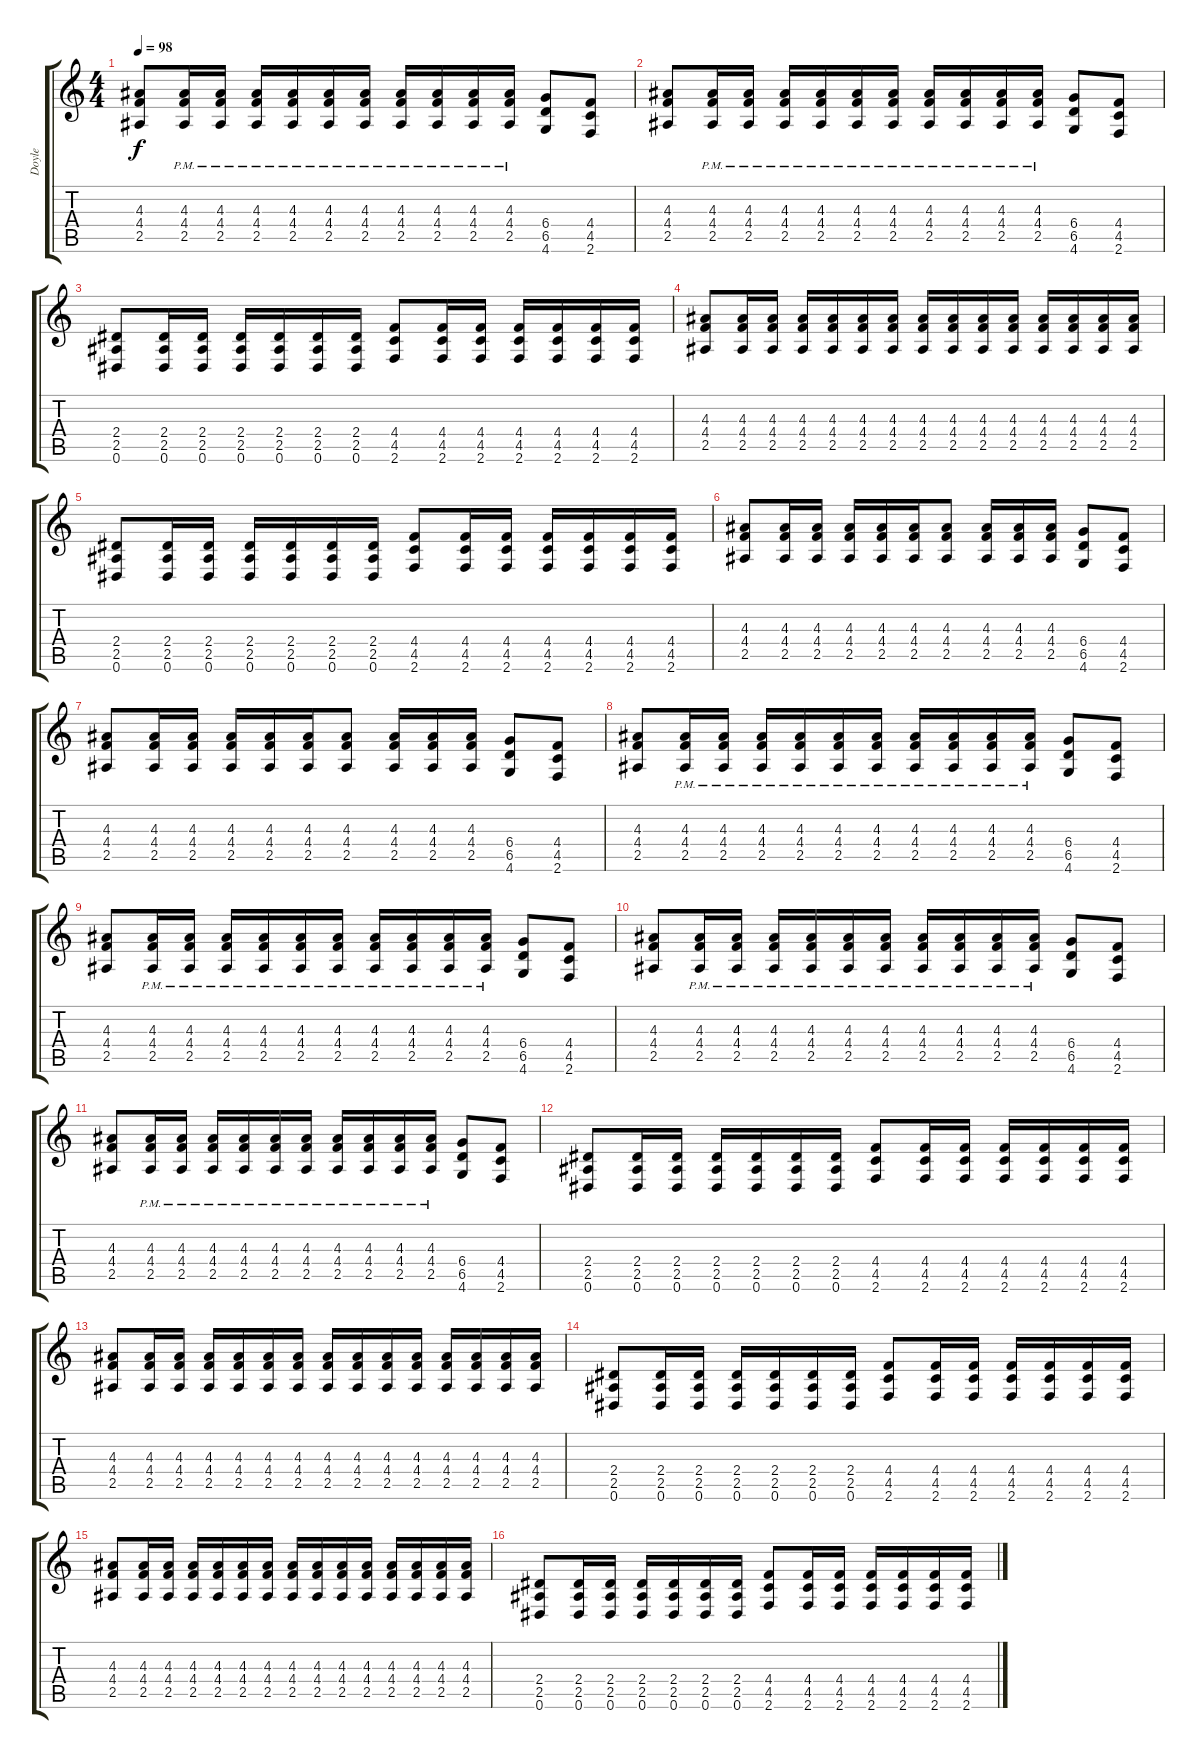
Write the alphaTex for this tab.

\track ("Doyle" "Doyle") {instrument distortionguitar}
\staff {score tabs}
\tuning (Eb4 Bb3 Gb3 Db3 Ab2 Eb2) {hide}
\ts (4 4)
\tempo 98
\clef g2
\ks c
(4.3 4.4 2.5).8{dy f} (4.3{pm} 4.4{pm} 2.5{pm}).16 (4.3 4.4{pm} 2.5{pm}).16 (4.3{pm} 4.4{pm} 2.5{pm}).16 (4.3{pm} 4.4{pm} 2.5{pm}).16 (4.3{pm} 4.4{pm} 2.5{pm}).16 (4.3{pm} 4.4{pm} 2.5{pm}).16 (4.3{pm} 4.4{pm} 2.5{pm}).16 (4.3{pm} 4.4{pm} 2.5{pm}).16 (4.3{pm} 4.4{pm} 2.5{pm}).16 (4.3{pm} 4.4{pm} 2.5{pm}).16 (6.4 6.5 4.6).8 (4.4 4.5 2.6).8 |
(4.3 4.4 2.5).8 (4.3{pm} 4.4{pm} 2.5{pm}).16 (4.3 4.4{pm} 2.5{pm}).16 (4.3{pm} 4.4{pm} 2.5{pm}).16 (4.3{pm} 4.4{pm} 2.5{pm}).16 (4.3{pm} 4.4{pm} 2.5{pm}).16 (4.3{pm} 4.4{pm} 2.5{pm}).16 (4.3{pm} 4.4{pm} 2.5{pm}).16 (4.3{pm} 4.4{pm} 2.5{pm}).16 (4.3{pm} 4.4{pm} 2.5{pm}).16 (4.3{pm} 4.4{pm} 2.5{pm}).16 (6.4 6.5 4.6).8 (4.4 4.5 2.6).8 |
(2.4 2.5 0.6).8 (2.4 2.5 0.6).16 (2.4 2.5 0.6).16 (2.4 2.5 0.6).16 (2.4 2.5 0.6).16 (2.4 2.5 0.6).16 (2.4 2.5 0.6).16 (4.4 4.5 2.6).8 (4.4 4.5 2.6).16 (4.4 4.5 2.6).16 (4.4 4.5 2.6).16 (4.4 4.5 2.6).16 (4.4 4.5 2.6).16 (4.4 4.5 2.6).16 |
(4.3 4.4 2.5).8 (4.3 4.4 2.5).16 (4.3 4.4 2.5).16 (4.3 4.4 2.5).16 (4.3 4.4 2.5).16 (4.3 4.4 2.5).16 (4.3 4.4 2.5).16 (4.3 4.4 2.5).16 (4.3 4.4 2.5).16 (4.3 4.4 2.5).16 (4.3 4.4 2.5).16 (4.3 4.4 2.5).16 (4.3 4.4 2.5).16 (4.3 4.4 2.5).16 (4.3 4.4 2.5).16 |
(2.4 2.5 0.6).8 (2.4 2.5 0.6).16 (2.4 2.5 0.6).16 (2.4 2.5 0.6).16 (2.4 2.5 0.6).16 (2.4 2.5 0.6).16 (2.4 2.5 0.6).16 (4.4 4.5 2.6).8 (4.4 4.5 2.6).16 (4.4 4.5 2.6).16 (4.4 4.5 2.6).16 (4.4 4.5 2.6).16 (4.4 4.5 2.6).16 (4.4 4.5 2.6).16 |
(4.3 4.4 2.5).8 (4.3 4.4 2.5).16 (4.3 4.4 2.5).16 (4.3 4.4 2.5).16 (4.3 4.4 2.5).16 (4.3 4.4 2.5).16 (4.3 4.4 2.5).8 (4.3 4.4 2.5).16 (4.3 4.4 2.5).16 (4.3 4.4 2.5).16 (6.4 6.5 4.6).8 (4.4 4.5 2.6).8 |
(4.3 4.4 2.5).8 (4.3 4.4 2.5).16 (4.3 4.4 2.5).16 (4.3 4.4 2.5).16 (4.3 4.4 2.5).16 (4.3 4.4 2.5).16 (4.3 4.4 2.5).8 (4.3 4.4 2.5).16 (4.3 4.4 2.5).16 (4.3 4.4 2.5).16 (6.4 6.5 4.6).8 (4.4 4.5 2.6).8 |
(4.3 4.4 2.5).8 (4.3{pm} 4.4{pm} 2.5{pm}).16 (4.3 4.4{pm} 2.5{pm}).16 (4.3{pm} 4.4{pm} 2.5{pm}).16 (4.3{pm} 4.4{pm} 2.5{pm}).16 (4.3{pm} 4.4{pm} 2.5{pm}).16 (4.3{pm} 4.4{pm} 2.5{pm}).16 (4.3{pm} 4.4{pm} 2.5{pm}).16 (4.3{pm} 4.4{pm} 2.5{pm}).16 (4.3{pm} 4.4{pm} 2.5{pm}).16 (4.3{pm} 4.4{pm} 2.5{pm}).16 (6.4 6.5 4.6).8 (4.4 4.5 2.6).8 |
(4.3 4.4 2.5).8 (4.3{pm} 4.4{pm} 2.5{pm}).16 (4.3 4.4{pm} 2.5{pm}).16 (4.3{pm} 4.4{pm} 2.5{pm}).16 (4.3{pm} 4.4{pm} 2.5{pm}).16 (4.3{pm} 4.4{pm} 2.5{pm}).16 (4.3{pm} 4.4{pm} 2.5{pm}).16 (4.3{pm} 4.4{pm} 2.5{pm}).16 (4.3{pm} 4.4{pm} 2.5{pm}).16 (4.3{pm} 4.4{pm} 2.5{pm}).16 (4.3{pm} 4.4{pm} 2.5{pm}).16 (6.4 6.5 4.6).8 (4.4 4.5 2.6).8 |
(4.3 4.4 2.5).8 (4.3{pm} 4.4{pm} 2.5{pm}).16 (4.3 4.4{pm} 2.5{pm}).16 (4.3{pm} 4.4{pm} 2.5{pm}).16 (4.3{pm} 4.4{pm} 2.5{pm}).16 (4.3{pm} 4.4{pm} 2.5{pm}).16 (4.3{pm} 4.4{pm} 2.5{pm}).16 (4.3{pm} 4.4{pm} 2.5{pm}).16 (4.3{pm} 4.4{pm} 2.5{pm}).16 (4.3{pm} 4.4{pm} 2.5{pm}).16 (4.3{pm} 4.4{pm} 2.5{pm}).16 (6.4 6.5 4.6).8 (4.4 4.5 2.6).8 |
(4.3 4.4 2.5).8 (4.3{pm} 4.4{pm} 2.5{pm}).16 (4.3 4.4{pm} 2.5{pm}).16 (4.3{pm} 4.4{pm} 2.5{pm}).16 (4.3{pm} 4.4{pm} 2.5{pm}).16 (4.3{pm} 4.4{pm} 2.5{pm}).16 (4.3{pm} 4.4{pm} 2.5{pm}).16 (4.3{pm} 4.4{pm} 2.5{pm}).16 (4.3{pm} 4.4{pm} 2.5{pm}).16 (4.3{pm} 4.4{pm} 2.5{pm}).16 (4.3{pm} 4.4{pm} 2.5{pm}).16 (6.4 6.5 4.6).8 (4.4 4.5 2.6).8 |
(2.4 2.5 0.6).8 (2.4 2.5 0.6).16 (2.4 2.5 0.6).16 (2.4 2.5 0.6).16 (2.4 2.5 0.6).16 (2.4 2.5 0.6).16 (2.4 2.5 0.6).16 (4.4 4.5 2.6).8 (4.4 4.5 2.6).16 (4.4 4.5 2.6).16 (4.4 4.5 2.6).16 (4.4 4.5 2.6).16 (4.4 4.5 2.6).16 (4.4 4.5 2.6).16 |
(4.3 4.4 2.5).8 (4.3 4.4 2.5).16 (4.3 4.4 2.5).16 (4.3 4.4 2.5).16 (4.3 4.4 2.5).16 (4.3 4.4 2.5).16 (4.3 4.4 2.5).16 (4.3 4.4 2.5).16 (4.3 4.4 2.5).16 (4.3 4.4 2.5).16 (4.3 4.4 2.5).16 (4.3 4.4 2.5).16 (4.3 4.4 2.5).16 (4.3 4.4 2.5).16 (4.3 4.4 2.5).16 |
(2.4 2.5 0.6).8 (2.4 2.5 0.6).16 (2.4 2.5 0.6).16 (2.4 2.5 0.6).16 (2.4 2.5 0.6).16 (2.4 2.5 0.6).16 (2.4 2.5 0.6).16 (4.4 4.5 2.6).8 (4.4 4.5 2.6).16 (4.4 4.5 2.6).16 (4.4 4.5 2.6).16 (4.4 4.5 2.6).16 (4.4 4.5 2.6).16 (4.4 4.5 2.6).16 |
(4.3 4.4 2.5).8 (4.3 4.4 2.5).16 (4.3 4.4 2.5).16 (4.3 4.4 2.5).16 (4.3 4.4 2.5).16 (4.3 4.4 2.5).16 (4.3 4.4 2.5).16 (4.3 4.4 2.5).16 (4.3 4.4 2.5).16 (4.3 4.4 2.5).16 (4.3 4.4 2.5).16 (4.3 4.4 2.5).16 (4.3 4.4 2.5).16 (4.3 4.4 2.5).16 (4.3 4.4 2.5).16 |
(2.4 2.5 0.6).8 (2.4 2.5 0.6).16 (2.4 2.5 0.6).16 (2.4 2.5 0.6).16 (2.4 2.5 0.6).16 (2.4 2.5 0.6).16 (2.4 2.5 0.6).16 (4.4 4.5 2.6).8 (4.4 4.5 2.6).16 (4.4 4.5 2.6).16 (4.4 4.5 2.6).16 (4.4 4.5 2.6).16 (4.4 4.5 2.6).16 (4.4 4.5 2.6).16
